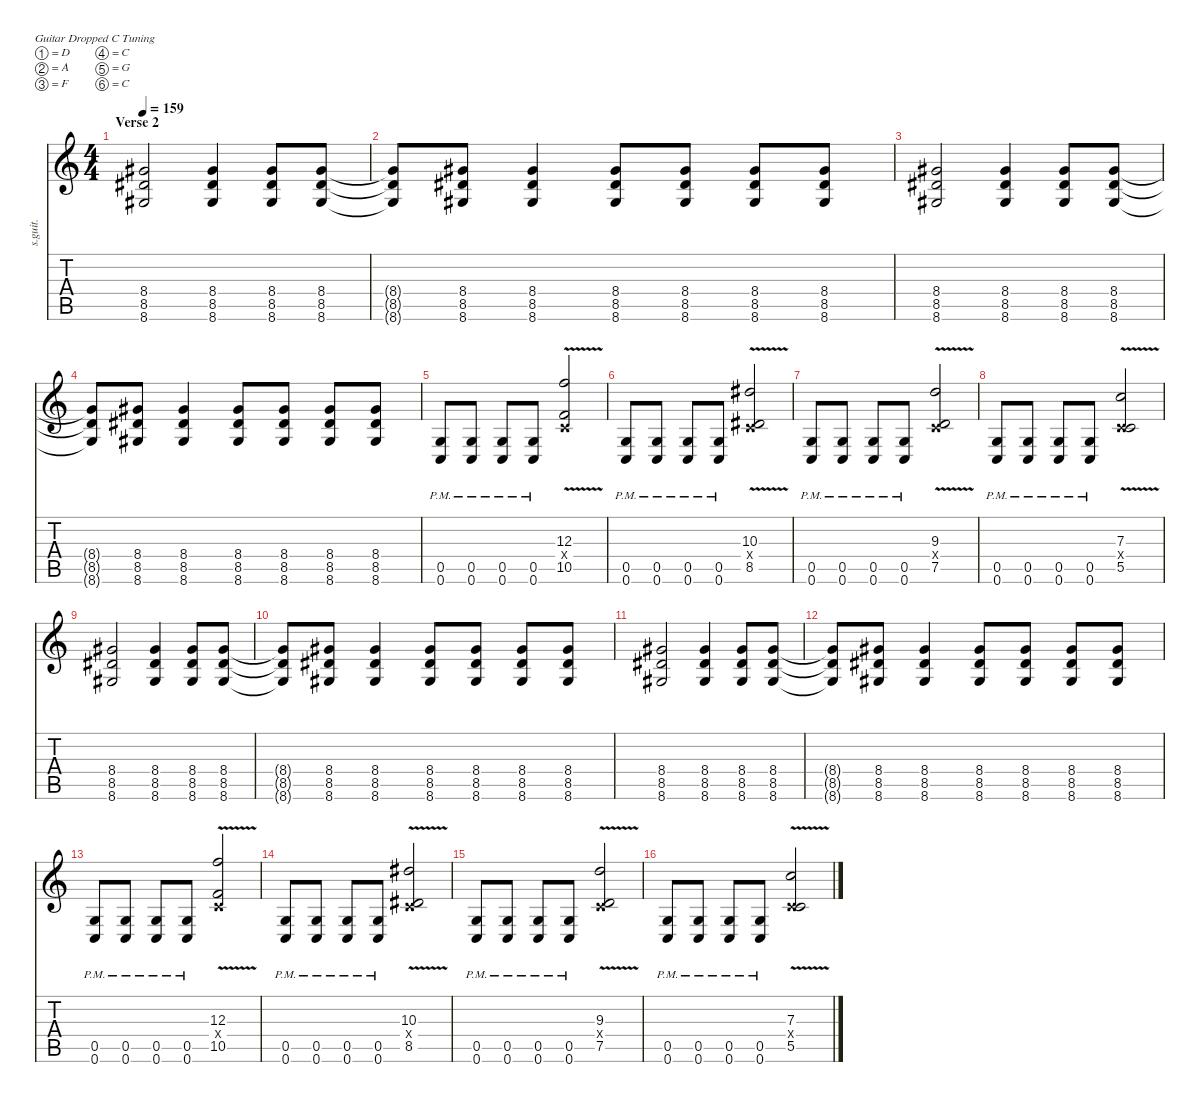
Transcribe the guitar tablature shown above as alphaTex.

\defaultSystemsLayout 4
\hideDynamics
\bracketExtendMode nobrackets
\track ("Daron Malakian | Main" "s.guit.") {instrument electricguitarclean}
\staff {score tabs}
\tuning (D4 A3 F3 C3 G2 C2)
\ts (4 4)
\section ("" "Verse 2")
\tempo 159
\clef g2
\ks c
(8.4{acc #} 8.5{acc #} 8.6{acc #}).2{lyrics (0 "") lyrics (1 "") lyrics (2 "") lyrics (3 "") lyrics (4 "") dy ppp} (8.4{acc #} 8.5{acc #} 8.6{acc #}).4{lyrics (0 "") lyrics (1 "") lyrics (2 "") lyrics (3 "") lyrics (4 "")} (8.4{acc #} 8.5{acc #} 8.6{acc #}).8{lyrics (0 "") lyrics (1 "") lyrics (2 "") lyrics (3 "") lyrics (4 "")} (8.4{acc #} 8.5{acc #} 8.6{acc #}).8{lyrics (0 "") lyrics (1 "") lyrics (2 "") lyrics (3 "") lyrics (4 "")} |
(8.4{t acc #} 8.5{t acc #} 8.6{t acc #}).8{lyrics (0 "") lyrics (1 "") lyrics (2 "") lyrics (3 "") lyrics (4 "")} (8.4{acc #} 8.5{acc #} 8.6{acc #}).8{lyrics (0 "") lyrics (1 "") lyrics (2 "") lyrics (3 "") lyrics (4 "")} (8.4{acc #} 8.5{acc #} 8.6{acc #}).4{lyrics (0 "") lyrics (1 "") lyrics (2 "") lyrics (3 "") lyrics (4 "")} (8.4{acc #} 8.5{acc #} 8.6{acc #}).8{lyrics (0 "") lyrics (1 "") lyrics (2 "") lyrics (3 "") lyrics (4 "")} (8.4{acc #} 8.5{acc #} 8.6{acc #}).8{lyrics (0 "") lyrics (1 "") lyrics (2 "") lyrics (3 "") lyrics (4 "")} (8.4{acc #} 8.5{acc #} 8.6{acc #}).8{lyrics (0 "") lyrics (1 "") lyrics (2 "") lyrics (3 "") lyrics (4 "")} (8.4{acc #} 8.5{acc #} 8.6{acc #}).8{lyrics (0 "") lyrics (1 "") lyrics (2 "") lyrics (3 "") lyrics (4 "")} |
(8.4{acc #} 8.5{acc #} 8.6{acc #}).2{lyrics (0 "") lyrics (1 "") lyrics (2 "") lyrics (3 "") lyrics (4 "")} (8.4{acc #} 8.5{acc #} 8.6{acc #}).4{lyrics (0 "") lyrics (1 "") lyrics (2 "") lyrics (3 "") lyrics (4 "")} (8.4{acc #} 8.5{acc #} 8.6{acc #}).8{lyrics (0 "") lyrics (1 "") lyrics (2 "") lyrics (3 "") lyrics (4 "")} (8.4{acc #} 8.5{acc #} 8.6{acc #}).8{lyrics (0 "") lyrics (1 "") lyrics (2 "") lyrics (3 "") lyrics (4 "")} |
(8.4{t acc #} 8.5{t acc #} 8.6{t acc #}).8{lyrics (0 "") lyrics (1 "") lyrics (2 "") lyrics (3 "") lyrics (4 "")} (8.4{acc #} 8.5{acc #} 8.6{acc #}).8{lyrics (0 "") lyrics (1 "") lyrics (2 "") lyrics (3 "") lyrics (4 "")} (8.4{acc #} 8.5{acc #} 8.6{acc #}).4{lyrics (0 "") lyrics (1 "") lyrics (2 "") lyrics (3 "") lyrics (4 "")} (8.4{acc #} 8.5{acc #} 8.6{acc #}).8{lyrics (0 "") lyrics (1 "") lyrics (2 "") lyrics (3 "") lyrics (4 "")} (8.4{acc #} 8.5{acc #} 8.6{acc #}).8{lyrics (0 "") lyrics (1 "") lyrics (2 "") lyrics (3 "") lyrics (4 "")} (8.4{acc #} 8.5{acc #} 8.6{acc #}).8{lyrics (0 "") lyrics (1 "") lyrics (2 "") lyrics (3 "") lyrics (4 "")} (8.4{acc #} 8.5{acc #} 8.6{acc #}).8{lyrics (0 "") lyrics (1 "") lyrics (2 "") lyrics (3 "") lyrics (4 "")} |
(0.5{pm} 0.6{pm}).8{lyrics (0 "") lyrics (1 "") lyrics (2 "") lyrics (3 "") lyrics (4 "")} (0.5{pm} 0.6{pm}).8{lyrics (0 "") lyrics (1 "") lyrics (2 "") lyrics (3 "") lyrics (4 "")} (0.5{pm} 0.6{pm}).8{lyrics (0 "") lyrics (1 "") lyrics (2 "") lyrics (3 "") lyrics (4 "")} (0.5{pm} 0.6{pm}).8{lyrics (0 "") lyrics (1 "") lyrics (2 "") lyrics (3 "") lyrics (4 "")} (12.3{v} 0.4{x} 10.5{v}).2{lyrics (0 "") lyrics (1 "") lyrics (2 "") lyrics (3 "") lyrics (4 "")} |
(0.5{pm} 0.6{pm}).8{lyrics (0 "") lyrics (1 "") lyrics (2 "") lyrics (3 "") lyrics (4 "")} (0.5{pm} 0.6{pm}).8{lyrics (0 "") lyrics (1 "") lyrics (2 "") lyrics (3 "") lyrics (4 "")} (0.5{pm} 0.6{pm}).8{lyrics (0 "") lyrics (1 "") lyrics (2 "") lyrics (3 "") lyrics (4 "")} (0.5{pm} 0.6{pm}).8{lyrics (0 "") lyrics (1 "") lyrics (2 "") lyrics (3 "") lyrics (4 "")} (10.3{v acc #} 0.4{x} 8.5{v acc #}).2{lyrics (0 "") lyrics (1 "") lyrics (2 "") lyrics (3 "") lyrics (4 "")} |
(0.5{pm} 0.6{pm}).8{lyrics (0 "") lyrics (1 "") lyrics (2 "") lyrics (3 "") lyrics (4 "")} (0.5{pm} 0.6{pm}).8{lyrics (0 "") lyrics (1 "") lyrics (2 "") lyrics (3 "") lyrics (4 "")} (0.5{pm} 0.6{pm}).8{lyrics (0 "") lyrics (1 "") lyrics (2 "") lyrics (3 "") lyrics (4 "")} (0.5{pm} 0.6{pm}).8{lyrics (0 "") lyrics (1 "") lyrics (2 "") lyrics (3 "") lyrics (4 "")} (9.3{v} 0.4{x} 7.5{v}).2{lyrics (0 "") lyrics (1 "") lyrics (2 "") lyrics (3 "") lyrics (4 "")} |
(0.5{pm} 0.6{pm}).8{lyrics (0 "") lyrics (1 "") lyrics (2 "") lyrics (3 "") lyrics (4 "")} (0.5{pm} 0.6{pm}).8{lyrics (0 "") lyrics (1 "") lyrics (2 "") lyrics (3 "") lyrics (4 "")} (0.5{pm} 0.6{pm}).8{lyrics (0 "") lyrics (1 "") lyrics (2 "") lyrics (3 "") lyrics (4 "")} (0.5{pm} 0.6{pm}).8{lyrics (0 "") lyrics (1 "") lyrics (2 "") lyrics (3 "") lyrics (4 "")} (7.3{v} 0.4{x} 5.5{v}).2{lyrics (0 "") lyrics (1 "") lyrics (2 "") lyrics (3 "") lyrics (4 "")} |
(8.4{acc #} 8.5{acc #} 8.6{acc #}).2{lyrics (0 "") lyrics (1 "") lyrics (2 "") lyrics (3 "") lyrics (4 "")} (8.4{acc #} 8.5{acc #} 8.6{acc #}).4{lyrics (0 "") lyrics (1 "") lyrics (2 "") lyrics (3 "") lyrics (4 "")} (8.4{acc #} 8.5{acc #} 8.6{acc #}).8{lyrics (0 "") lyrics (1 "") lyrics (2 "") lyrics (3 "") lyrics (4 "")} (8.4{acc #} 8.5{acc #} 8.6{acc #}).8{lyrics (0 "") lyrics (1 "") lyrics (2 "") lyrics (3 "") lyrics (4 "")} |
(8.4{t acc #} 8.5{t acc #} 8.6{t acc #}).8{lyrics (0 "") lyrics (1 "") lyrics (2 "") lyrics (3 "") lyrics (4 "")} (8.4{acc #} 8.5{acc #} 8.6{acc #}).8{lyrics (0 "") lyrics (1 "") lyrics (2 "") lyrics (3 "") lyrics (4 "")} (8.4{acc #} 8.5{acc #} 8.6{acc #}).4{lyrics (0 "") lyrics (1 "") lyrics (2 "") lyrics (3 "") lyrics (4 "")} (8.4{acc #} 8.5{acc #} 8.6{acc #}).8{lyrics (0 "") lyrics (1 "") lyrics (2 "") lyrics (3 "") lyrics (4 "")} (8.4{acc #} 8.5{acc #} 8.6{acc #}).8{lyrics (0 "") lyrics (1 "") lyrics (2 "") lyrics (3 "") lyrics (4 "")} (8.4{acc #} 8.5{acc #} 8.6{acc #}).8{lyrics (0 "") lyrics (1 "") lyrics (2 "") lyrics (3 "") lyrics (4 "")} (8.4{acc #} 8.5{acc #} 8.6{acc #}).8{lyrics (0 "") lyrics (1 "") lyrics (2 "") lyrics (3 "") lyrics (4 "")} |
(8.4{acc #} 8.5{acc #} 8.6{acc #}).2{lyrics (0 "") lyrics (1 "") lyrics (2 "") lyrics (3 "") lyrics (4 "")} (8.4{acc #} 8.5{acc #} 8.6{acc #}).4{lyrics (0 "") lyrics (1 "") lyrics (2 "") lyrics (3 "") lyrics (4 "")} (8.4{acc #} 8.5{acc #} 8.6{acc #}).8{lyrics (0 "") lyrics (1 "") lyrics (2 "") lyrics (3 "") lyrics (4 "")} (8.4{acc #} 8.5{acc #} 8.6{acc #}).8{lyrics (0 "") lyrics (1 "") lyrics (2 "") lyrics (3 "") lyrics (4 "")} |
(8.4{t acc #} 8.5{t acc #} 8.6{t acc #}).8{lyrics (0 "") lyrics (1 "") lyrics (2 "") lyrics (3 "") lyrics (4 "")} (8.4{acc #} 8.5{acc #} 8.6{acc #}).8{lyrics (0 "") lyrics (1 "") lyrics (2 "") lyrics (3 "") lyrics (4 "")} (8.4{acc #} 8.5{acc #} 8.6{acc #}).4{lyrics (0 "") lyrics (1 "") lyrics (2 "") lyrics (3 "") lyrics (4 "")} (8.4{acc #} 8.5{acc #} 8.6{acc #}).8{lyrics (0 "") lyrics (1 "") lyrics (2 "") lyrics (3 "") lyrics (4 "")} (8.4{acc #} 8.5{acc #} 8.6{acc #}).8{lyrics (0 "") lyrics (1 "") lyrics (2 "") lyrics (3 "") lyrics (4 "")} (8.4{acc #} 8.5{acc #} 8.6{acc #}).8{lyrics (0 "") lyrics (1 "") lyrics (2 "") lyrics (3 "") lyrics (4 "")} (8.4{acc #} 8.5{acc #} 8.6{acc #}).8{lyrics (0 "") lyrics (1 "") lyrics (2 "") lyrics (3 "") lyrics (4 "")} |
(0.5{pm} 0.6{pm}).8{lyrics (0 "") lyrics (1 "") lyrics (2 "") lyrics (3 "") lyrics (4 "")} (0.5{pm} 0.6{pm}).8{lyrics (0 "") lyrics (1 "") lyrics (2 "") lyrics (3 "") lyrics (4 "")} (0.5{pm} 0.6{pm}).8{lyrics (0 "") lyrics (1 "") lyrics (2 "") lyrics (3 "") lyrics (4 "")} (0.5{pm} 0.6{pm}).8{lyrics (0 "") lyrics (1 "") lyrics (2 "") lyrics (3 "") lyrics (4 "")} (12.3{v} 0.4{x} 10.5{v}).2{lyrics (0 "") lyrics (1 "") lyrics (2 "") lyrics (3 "") lyrics (4 "")} |
(0.5{pm} 0.6{pm}).8{lyrics (0 "") lyrics (1 "") lyrics (2 "") lyrics (3 "") lyrics (4 "")} (0.5{pm} 0.6{pm}).8{lyrics (0 "") lyrics (1 "") lyrics (2 "") lyrics (3 "") lyrics (4 "")} (0.5{pm} 0.6{pm}).8{lyrics (0 "") lyrics (1 "") lyrics (2 "") lyrics (3 "") lyrics (4 "")} (0.5{pm} 0.6{pm}).8{lyrics (0 "") lyrics (1 "") lyrics (2 "") lyrics (3 "") lyrics (4 "")} (10.3{v acc #} 0.4{x} 8.5{v acc #}).2{lyrics (0 "") lyrics (1 "") lyrics (2 "") lyrics (3 "") lyrics (4 "")} |
(0.5{pm} 0.6{pm}).8{lyrics (0 "") lyrics (1 "") lyrics (2 "") lyrics (3 "") lyrics (4 "")} (0.5{pm} 0.6{pm}).8{lyrics (0 "") lyrics (1 "") lyrics (2 "") lyrics (3 "") lyrics (4 "")} (0.5{pm} 0.6{pm}).8{lyrics (0 "") lyrics (1 "") lyrics (2 "") lyrics (3 "") lyrics (4 "")} (0.5{pm} 0.6{pm}).8{lyrics (0 "") lyrics (1 "") lyrics (2 "") lyrics (3 "") lyrics (4 "")} (9.3{v} 0.4{x} 7.5{v}).2{lyrics (0 "") lyrics (1 "") lyrics (2 "") lyrics (3 "") lyrics (4 "")} |
(0.5{pm} 0.6{pm}).8{lyrics (0 "") lyrics (1 "") lyrics (2 "") lyrics (3 "") lyrics (4 "")} (0.5{pm} 0.6{pm}).8{lyrics (0 "") lyrics (1 "") lyrics (2 "") lyrics (3 "") lyrics (4 "")} (0.5{pm} 0.6{pm}).8{lyrics (0 "") lyrics (1 "") lyrics (2 "") lyrics (3 "") lyrics (4 "")} (0.5{pm} 0.6{pm}).8{lyrics (0 "") lyrics (1 "") lyrics (2 "") lyrics (3 "") lyrics (4 "")} (7.3{v} 0.4{x} 5.5{v}).2{lyrics (0 "") lyrics (1 "") lyrics (2 "") lyrics (3 "") lyrics (4 "")}
